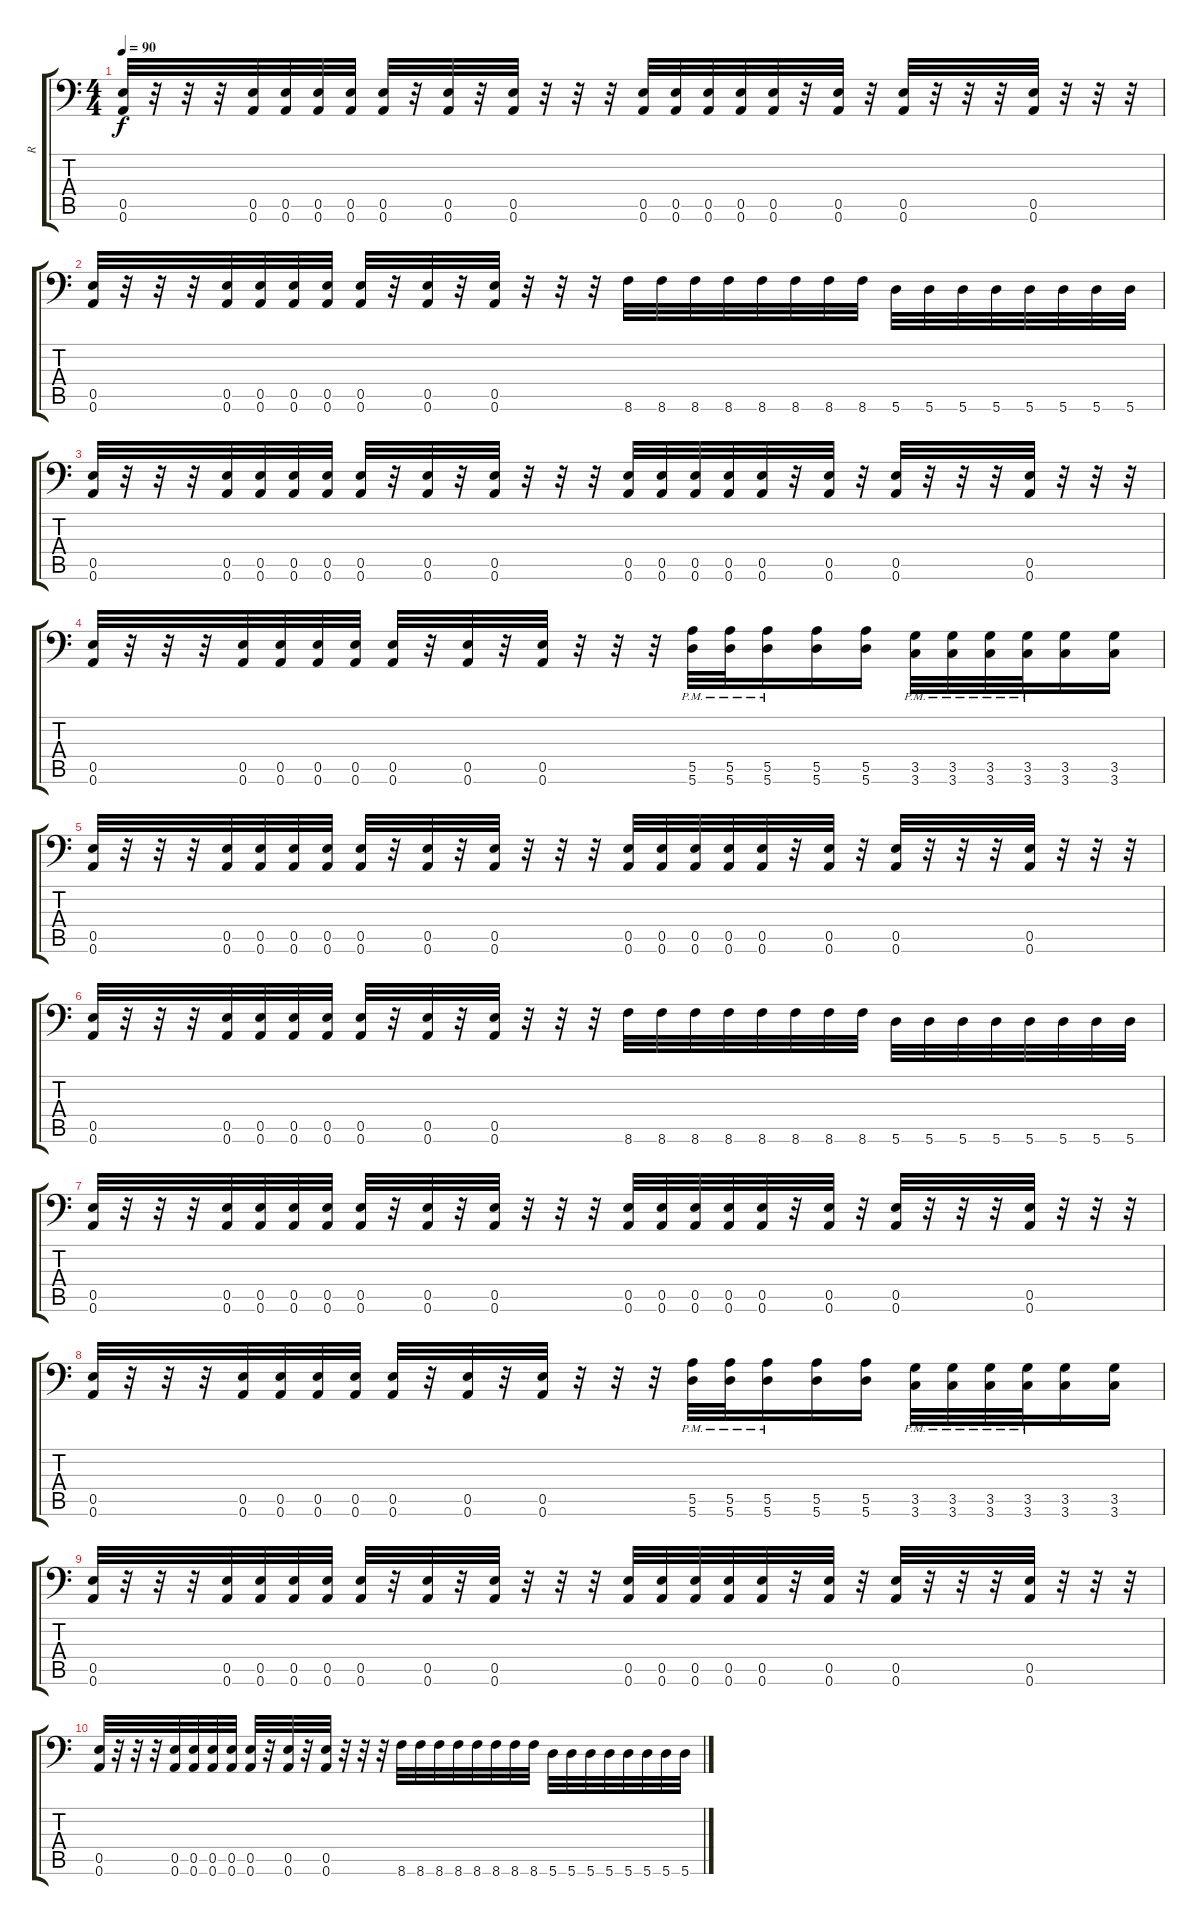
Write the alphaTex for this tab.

\track ("R" "R") {instrument distortionguitar}
\staff {score tabs}
\tuning (B3 Gb3 D3 A2 E2 A1) {hide}
\ts (4 4)
\tempo 90
\clef f4
\ks c
(0.5 0.6).32{dy f} r.32 r.32 r.32 (0.5 0.6).32 (0.5 0.6).32 (0.5 0.6).32 (0.5 0.6).32 (0.5 0.6).32 r.32 (0.5 0.6).32 r.32 (0.5 0.6).32 r.32 r.32 r.32 (0.5 0.6).32 (0.5 0.6).32 (0.5 0.6).32 (0.5 0.6).32 (0.5 0.6).32 r.32 (0.5 0.6).32 r.32 (0.5 0.6).32 r.32 r.32 r.32 (0.5 0.6).32 r.32 r.32 r.32 |
(0.5 0.6).32 r.32 r.32 r.32 (0.5 0.6).32 (0.5 0.6).32 (0.5 0.6).32 (0.5 0.6).32 (0.5 0.6).32 r.32 (0.5 0.6).32 r.32 (0.5 0.6).32 r.32 r.32 r.32 8.6.32 8.6.32 8.6.32 8.6.32 8.6.32 8.6.32 8.6.32 8.6.32 5.6.32 5.6.32 5.6.32 5.6.32 5.6.32 5.6.32 5.6.32 5.6.32 |
(0.5 0.6).32 r.32 r.32 r.32 (0.5 0.6).32 (0.5 0.6).32 (0.5 0.6).32 (0.5 0.6).32 (0.5 0.6).32 r.32 (0.5 0.6).32 r.32 (0.5 0.6).32 r.32 r.32 r.32 (0.5 0.6).32 (0.5 0.6).32 (0.5 0.6).32 (0.5 0.6).32 (0.5 0.6).32 r.32 (0.5 0.6).32 r.32 (0.5 0.6).32 r.32 r.32 r.32 (0.5 0.6).32 r.32 r.32 r.32 |
(0.5 0.6).32 r.32 r.32 r.32 (0.5 0.6).32 (0.5 0.6).32 (0.5 0.6).32 (0.5 0.6).32 (0.5 0.6).32 r.32 (0.5 0.6).32 r.32 (0.5 0.6).32 r.32 r.32 r.32 (5.5{pm} 5.6{pm}).32 (5.5{pm} 5.6{pm}).32 (5.5{pm} 5.6{pm}).16 (5.5 5.6).16 (5.5 5.6).16 (3.5{pm} 3.6{pm}).32 (3.5{pm} 3.6{pm}).32 (3.5{pm} 3.6{pm}).32 (3.5{pm} 3.6{pm}).32 (3.5 3.6).16 (3.5 3.6).16 |
(0.5 0.6).32 r.32 r.32 r.32 (0.5 0.6).32 (0.5 0.6).32 (0.5 0.6).32 (0.5 0.6).32 (0.5 0.6).32 r.32 (0.5 0.6).32 r.32 (0.5 0.6).32 r.32 r.32 r.32 (0.5 0.6).32 (0.5 0.6).32 (0.5 0.6).32 (0.5 0.6).32 (0.5 0.6).32 r.32 (0.5 0.6).32 r.32 (0.5 0.6).32 r.32 r.32 r.32 (0.5 0.6).32 r.32 r.32 r.32 |
(0.5 0.6).32 r.32 r.32 r.32 (0.5 0.6).32 (0.5 0.6).32 (0.5 0.6).32 (0.5 0.6).32 (0.5 0.6).32 r.32 (0.5 0.6).32 r.32 (0.5 0.6).32 r.32 r.32 r.32 8.6.32 8.6.32 8.6.32 8.6.32 8.6.32 8.6.32 8.6.32 8.6.32 5.6.32 5.6.32 5.6.32 5.6.32 5.6.32 5.6.32 5.6.32 5.6.32 |
(0.5 0.6).32{volume 0} r.32 r.32 r.32 (0.5 0.6).32 (0.5 0.6).32 (0.5 0.6).32 (0.5 0.6).32 (0.5 0.6).32 r.32 (0.5 0.6).32 r.32 (0.5 0.6).32 r.32 r.32 r.32 (0.5 0.6).32 (0.5 0.6).32 (0.5 0.6).32 (0.5 0.6).32 (0.5 0.6).32 r.32 (0.5 0.6).32 r.32 (0.5 0.6).32 r.32 r.32 r.32 (0.5 0.6).32 r.32 r.32 r.32 |
(0.5 0.6).32 r.32 r.32 r.32 (0.5 0.6).32 (0.5 0.6).32 (0.5 0.6).32 (0.5 0.6).32 (0.5 0.6).32 r.32 (0.5 0.6).32 r.32 (0.5 0.6).32 r.32 r.32 r.32 (5.5{pm} 5.6{pm}).32 (5.5{pm} 5.6{pm}).32 (5.5{pm} 5.6{pm}).16 (5.5 5.6).16 (5.5 5.6).16 (3.5{pm} 3.6{pm}).32 (3.5{pm} 3.6{pm}).32 (3.5{pm} 3.6{pm}).32 (3.5{pm} 3.6{pm}).32 (3.5 3.6).16 (3.5 3.6).16 |
(0.5 0.6).32 r.32 r.32 r.32 (0.5 0.6).32 (0.5 0.6).32 (0.5 0.6).32 (0.5 0.6).32 (0.5 0.6).32 r.32 (0.5 0.6).32 r.32 (0.5 0.6).32 r.32 r.32 r.32 (0.5 0.6).32 (0.5 0.6).32 (0.5 0.6).32 (0.5 0.6).32 (0.5 0.6).32 r.32 (0.5 0.6).32 r.32 (0.5 0.6).32 r.32 r.32 r.32 (0.5 0.6).32 r.32 r.32 r.32 |
(0.5 0.6).32 r.32 r.32 r.32 (0.5 0.6).32 (0.5 0.6).32 (0.5 0.6).32 (0.5 0.6).32 (0.5 0.6).32 r.32 (0.5 0.6).32 r.32 (0.5 0.6).32 r.32 r.32 r.32 8.6.32 8.6.32 8.6.32 8.6.32 8.6.32 8.6.32 8.6.32 8.6.32 5.6.32 5.6.32 5.6.32 5.6.32 5.6.32 5.6.32 5.6.32 5.6.32
